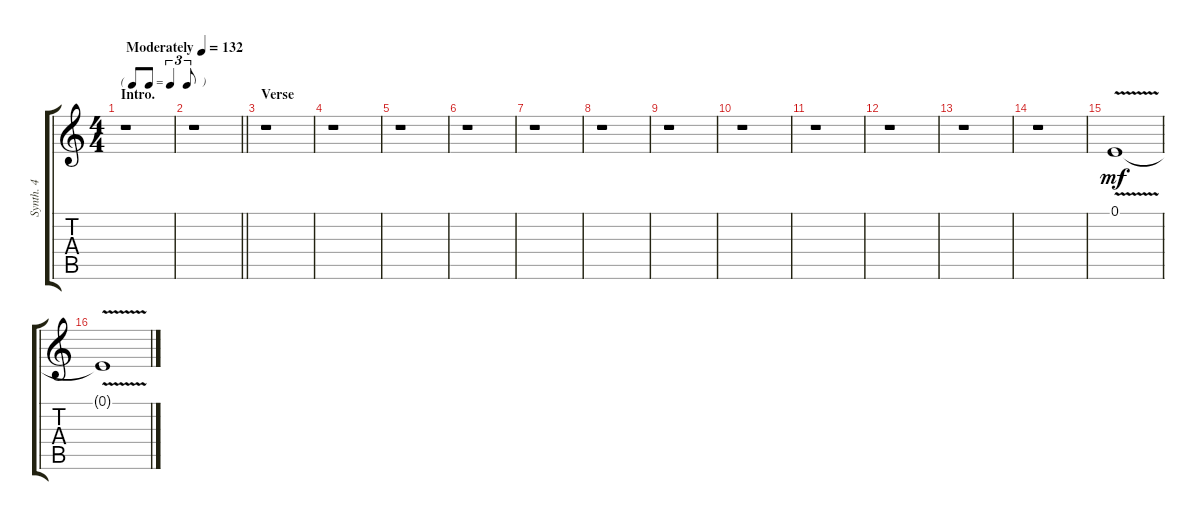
\track ("Synth. 4" "Synth. 4") {instrument pad7halo}
\staff {score tabs}
\tuning (E4 B3 G3 D3 A2 E2) {hide}
\ts (4 4)
\tf triplet8th
\section ("" "Intro.")
\tempo (132 "Moderately")
\clef g2
\ks c
r.1{dy mf instrument pad7halo} |
\barLineRight lightlight
r.1 |
\section ("" "Verse")
r.1 |
r.1 |
r.1 |
r.1 |
r.1 |
r.1 |
r.1 |
r.1 |
r.1 |
r.1 |
r.1 |
r.1{volume 0 balance 16} |
0.1{v}.1{volume 16} |
0.1{v t}.1
